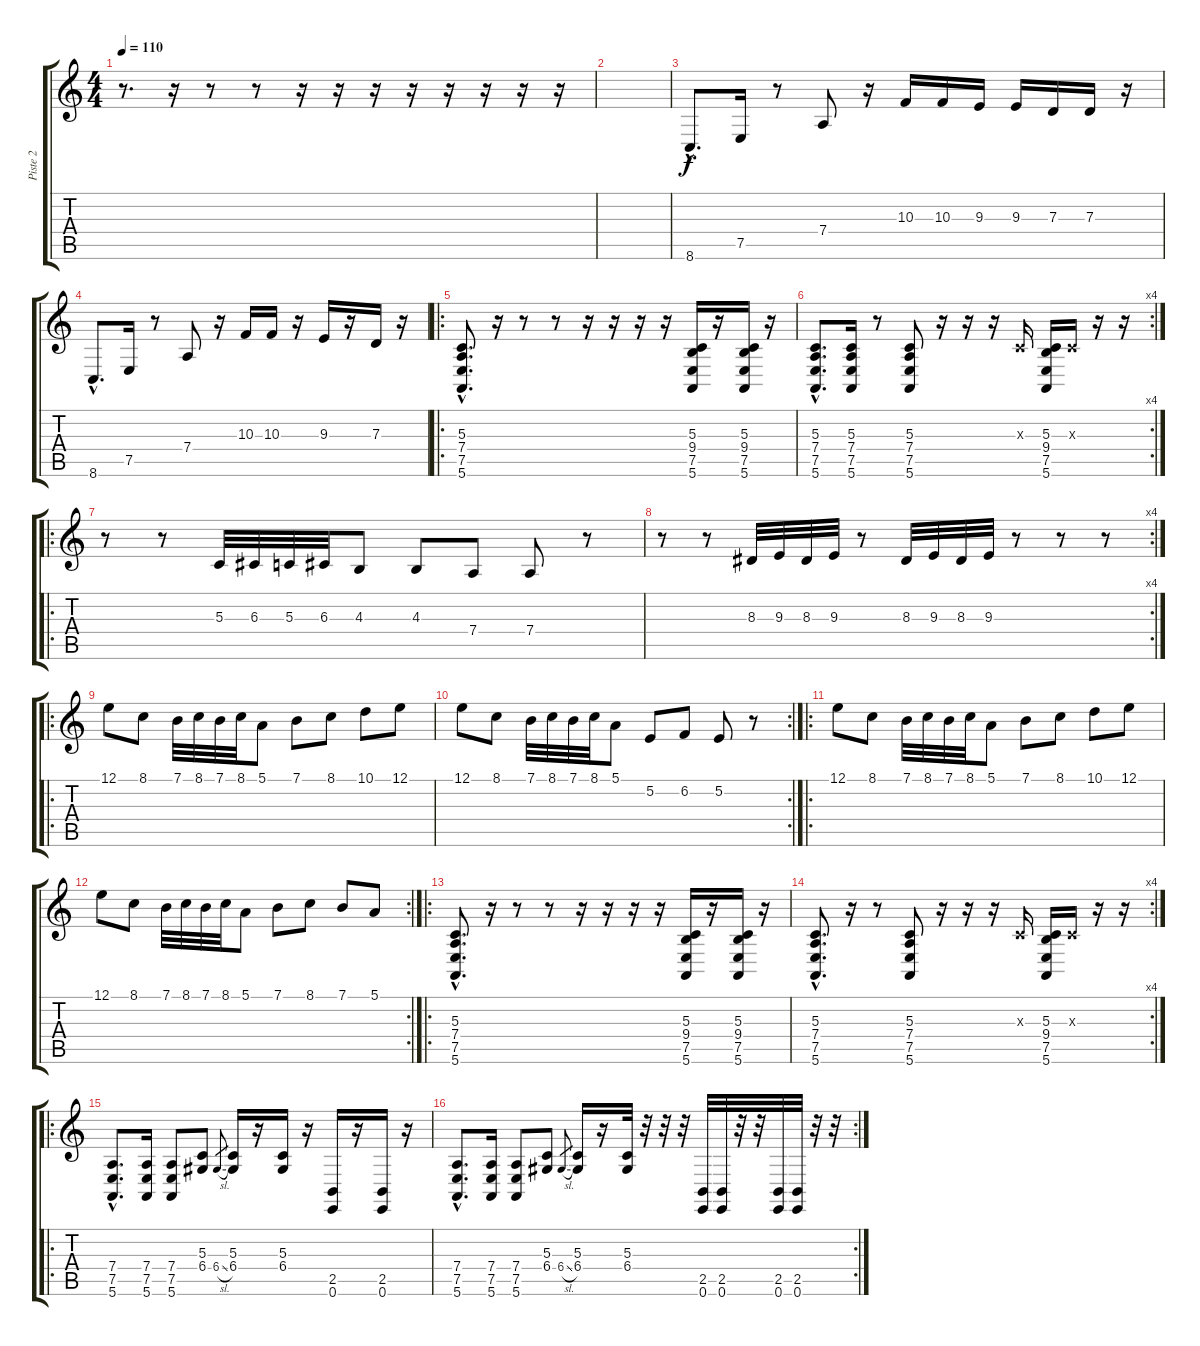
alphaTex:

\track ("Piste 2" "Piste 2") {instrument drawbarorgan}
\staff {score tabs}
\tuning (E4 B3 G3 D3 A2 E2) {hide}
\ts (4 4)
\tempo 110
\clef g2
\ks c
r.8{d dy f instrument drawbarorgan} r.16 r.8 r.8 r.16 r.16 r.16 r.16 r.16 r.16 r.16 r.16 |
|
8.6{hac}.8{d} 7.5.16 r.8 7.4.8 r.16 10.3.16 10.3.16 9.3.16 9.3.16 7.3.16 7.3.16 r.16 |
8.6{hac}.8{d} 7.5.16 r.8 7.4.8 r.16 10.3.16 10.3.16 r.16 9.3.16 r.16 7.3.16 r.16 |
\ro
(5.3{hac} 7.4{hac} 7.5{hac} 5.6{hac}).8{d} r.16 r.8 r.8 r.16 r.16 r.16 r.16 (5.3 9.4 7.5 5.6).16 r.16 (5.3 9.4 7.5 5.6).16 r.16 |
\rc 4
(5.3{hac} 7.4{hac} 7.5{hac} 5.6{hac}).8{d} (5.3 7.4 7.5 5.6).16 r.8 (5.3 7.4 7.5 5.6).8 r.16 r.16 r.16 5.3{x}.16 (5.3 9.4 7.5 5.6).16 5.3{x}.16 r.16 r.16 |
\ro
r.8{instrument banjo} r.8 5.3.32 6.3.32 5.3.32 6.3.32 4.3.8 4.3.8 7.4.8 7.4.8 r.8 |
\rc 4
r.8{instrument banjo} r.8 8.3.32 9.3.32 8.3.32 9.3.32 r.8 8.3.32 9.3.32 8.3.32 9.3.32 r.8 r.8 r.8 |
\ro
12.1.8{instrument drawbarorgan} 8.1.8 7.1.32 8.1.32 7.1.32 8.1.32 5.1.8 7.1.8 8.1.8 10.1.8 12.1.8 |
\rc 2
12.1.8 8.1.8 7.1.32 8.1.32 7.1.32 8.1.32 5.1.8 5.2.8 6.2.8 5.2.8 r.8 |
\ro
12.1.8 8.1.8 7.1.32 8.1.32 7.1.32 8.1.32 5.1.8 7.1.8 8.1.8 10.1.8 12.1.8 |
\rc 2
12.1.8 8.1.8 7.1.32 8.1.32 7.1.32 8.1.32 5.1.8 7.1.8 8.1.8 7.1.8 5.1.8 |
\ro
(5.3{hac} 7.4{hac} 7.5{hac} 5.6{hac}).8{d instrument breathnoise} r.16 r.8 r.8 r.16 r.16 r.16 r.16 (5.3 9.4 7.5 5.6).16 r.16 (5.3 9.4 7.5 5.6).16 r.16 |
\rc 4
(5.3{hac} 7.4{hac} 7.5{hac} 5.6{hac}).8{d} r.16 r.8 (5.3 7.4 7.5 5.6).8 r.16 r.16 r.16 5.3{x}.16 (5.3 9.4 7.5 5.6).16 5.3{x}.16 r.16 r.16 |
\ro
(7.4{hac} 7.5{hac} 5.6{hac}).8{d instrument distortionguitar} (7.4 7.5 5.6).16 (7.4 7.5 5.6).8 (5.3 6.4).8 6.4{sl}.8{gr} (5.3 6.4).16 r.16 (5.3 6.4).16 r.16 (2.5 0.6).16 r.16 (2.5 0.6).16 r.16 |
\rc 2
(7.4{hac} 7.5{hac} 5.6{hac}).8{d} (7.4 7.5 5.6).16 (7.4 7.5 5.6).8 (5.3 6.4).8 6.4{sl}.8{gr} (5.3 6.4).16 r.16 (5.3 6.4).32 r.32 r.32 r.32 (2.5 0.6).32 (2.5 0.6).32 r.32 r.32 (2.5 0.6).32 (2.5 0.6).32 r.32 r.32
